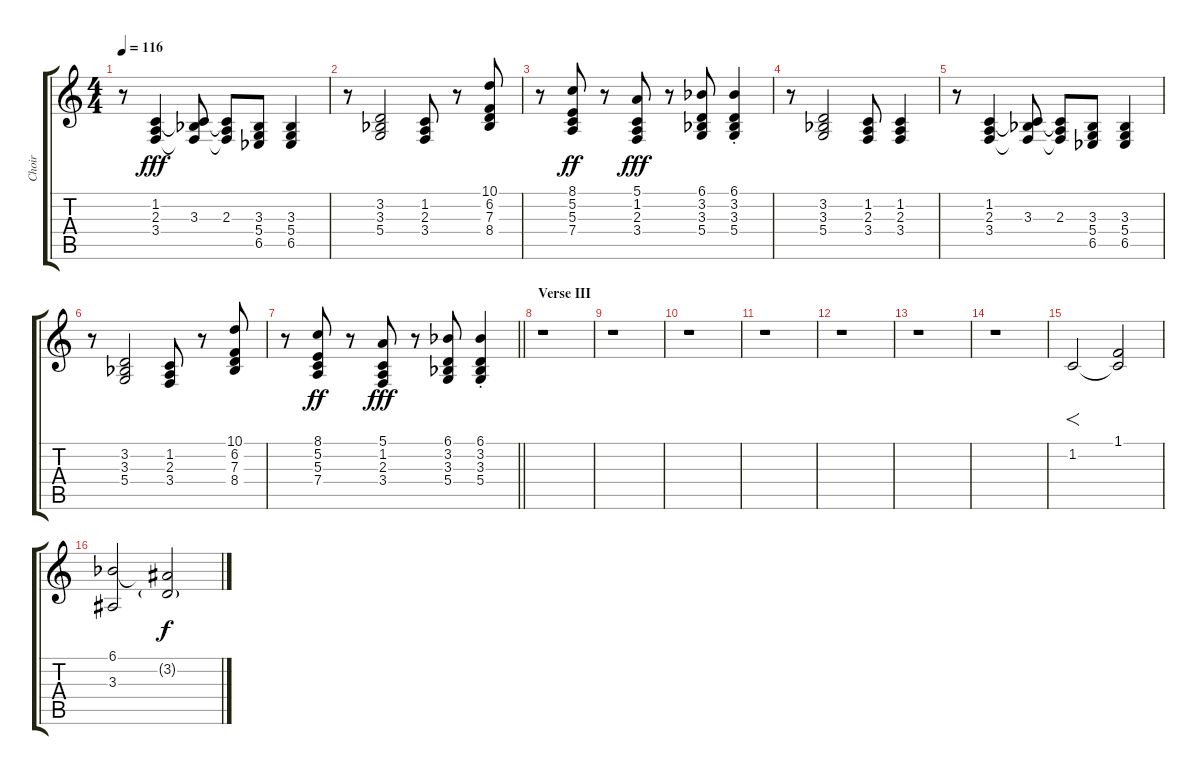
\track ("Choir" "Choir") {instrument choiraahs}
\staff {score tabs}
\tuning (E4 B3 G3 D3 A2 E2) {hide}
\ts (4 4)
\tempo 116
\clef g2
\ks c
r.8{dy fff} (1.2 2.3 3.4).4 (1.2{t} 3.3{acc b} 3.4{t}).8 (1.2{t} 2.3 3.4{t}).8 (3.3{acc b} 5.4 6.5{acc b}).8 (3.3{acc b} 5.4 6.5{acc b}).4 |
r.8 (3.2 3.3{acc b} 5.4).2 (1.2 2.3 3.4).8 r.8 (10.1 6.2 7.3 8.4{acc b}).8{volume 9} |
r.8 (8.1 5.2 5.3 7.4).8{dy ff} r.8 (5.1 1.2 2.3 3.4).8{dy fff} r.8 (6.1{acc b} 3.2 3.3{acc b} 5.4).8 (6.1{st acc b} 3.2{st} 3.3{st acc b} 5.4{st}).4 |
r.8 (3.2 3.3{acc b} 5.4).2{volume 6} (1.2 2.3 3.4).8 (1.2 2.3 3.4).4 |
r.8 (1.2 2.3 3.4).4 (1.2{t} 3.3{acc b} 3.4{t}).8 (1.2{t} 2.3 3.4{t}).8 (3.3{acc b} 5.4 6.5{acc b}).8 (3.3{acc b} 5.4 6.5{acc b}).4 |
r.8 (3.2 3.3{acc b} 5.4).2 (1.2 2.3 3.4).8 r.8 (10.1 6.2 7.3 8.4{acc b}).8{volume 9} |
\barLineRight lightlight
r.8 (8.1 5.2 5.3 7.4).8{dy ff} r.8 (5.1 1.2 2.3 3.4).8{dy fff} r.8 (6.1{acc b} 3.2 3.3{acc b} 5.4).8 (6.1{st acc b} 3.2{st} 3.3{st acc b} 5.4{st}).4 |
\section ("" "Verse III")
r.1 |
r.1 |
r.1 |
r.1 |
r.1 |
r.1 |
r.1 |
1.2.2{f} (1.1 1.2{t}).2 |
(6.1{acc b} 3.3).2 (6.1{t} 3.2{g}).2{dy f}
